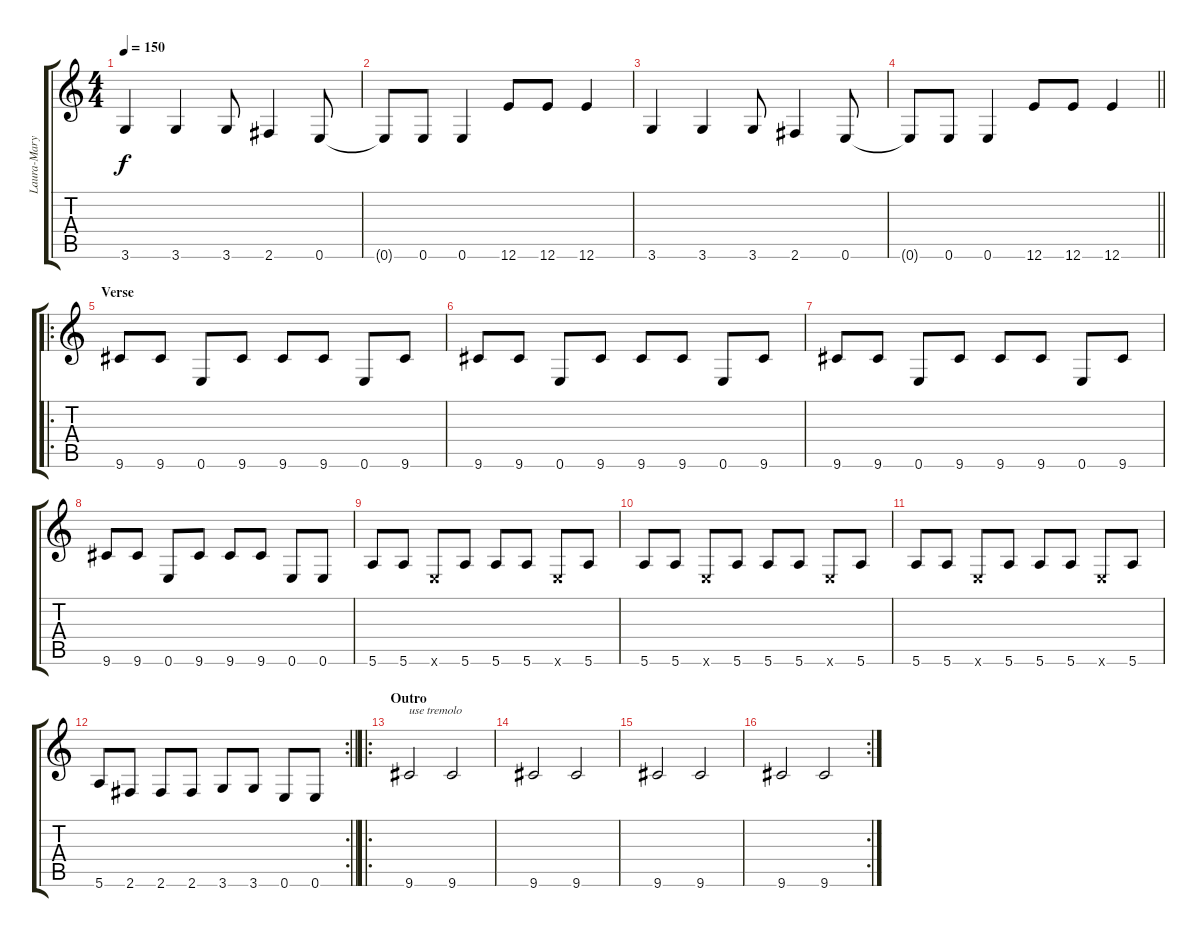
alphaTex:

\track ("Laura-Mary" "Laura-Mary") {instrument overdrivenguitar}
\staff {score tabs}
\tuning (E4 B3 G3 D3 A2 E2) {hide}
\ts (4 4)
\tempo 150
\clef g2
\ks c
3.6.4{dy f} 3.6.4 3.6.8 2.6.4 0.6.8 |
0.6{t}.8 0.6.8 0.6.4 12.6.8 12.6.8 12.6.4 |
3.6.4 3.6.4 3.6.8 2.6.4 0.6.8 |
\barLineRight lightlight
0.6{t}.8 0.6.8 0.6.4 12.6.8 12.6.8 12.6.4 |
\ro
\section ("" "Verse")
9.6.8 9.6.8 0.6.8 9.6.8 9.6.8 9.6.8 0.6.8 9.6.8 |
9.6.8 9.6.8 0.6.8 9.6.8 9.6.8 9.6.8 0.6.8 9.6.8 |
9.6.8 9.6.8 0.6.8 9.6.8 9.6.8 9.6.8 0.6.8 9.6.8 |
9.6.8 9.6.8 0.6.8 9.6.8 9.6.8 9.6.8 0.6.8 0.6.8 |
5.6.8 5.6.8 0.6{x}.8 5.6.8 5.6.8 5.6.8 0.6{x}.8 5.6.8 |
5.6.8 5.6.8 0.6{x}.8 5.6.8 5.6.8 5.6.8 0.6{x}.8 5.6.8 |
5.6.8 5.6.8 0.6{x}.8 5.6.8 5.6.8 5.6.8 0.6{x}.8 5.6.8 |
\rc 2
\barLineRight lightlight
5.6.8 2.6.8 2.6.8 2.6.8 3.6.8 3.6.8 0.6.8 0.6.8 |
\ro
\section ("" "Outro")
9.6.2{txt "use tremolo"} 9.6.2 |
9.6.2 9.6.2 |
9.6.2 9.6.2 |
\rc 2
9.6.2 9.6.2
